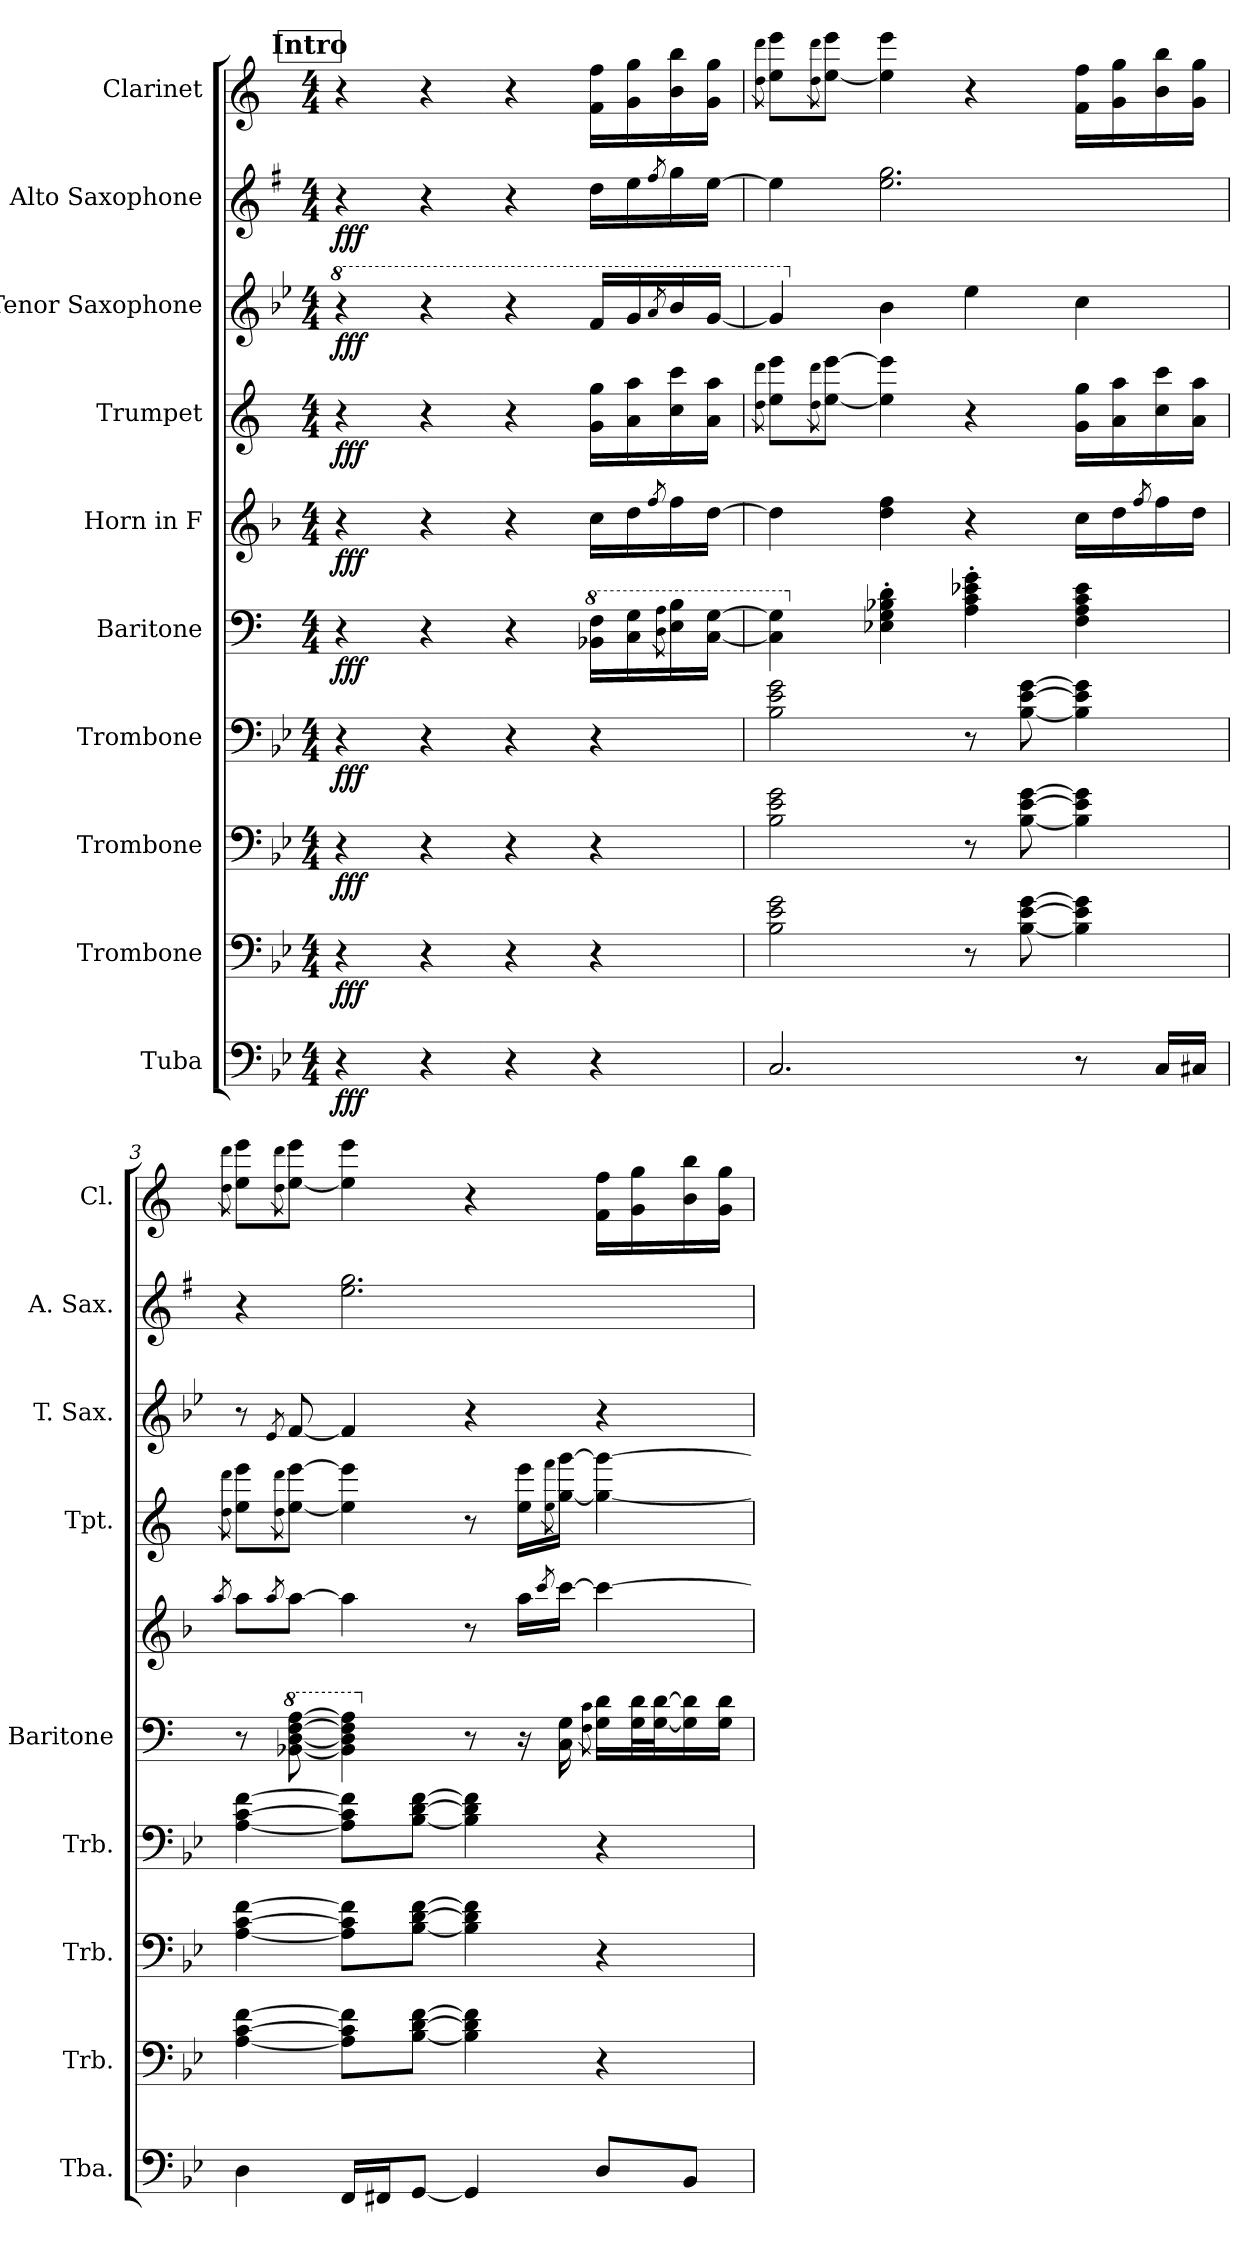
**kern	**dynam	**kern	**dynam	**kern	**dynam	**kern	**dynam	**kern	**dynam	**kern	**dynam	**kern	**dynam	**kern	**dynam	**kern	**dynam	**kern
*part10	*part10	*part9	*part9	*part8	*part8	*part7	*part7	*part6	*part6	*part5	*part5	*part4	*part4	*part3	*part3	*part2	*part2	*part1
*staff10	*staff10	*staff9	*staff9	*staff8	*staff8	*staff7	*staff7	*staff6	*staff6	*staff5	*staff5	*staff4	*staff4	*staff3	*staff3	*staff2	*staff2	*staff1
*I"Tuba	*	*I"Trombone	*	*I"Trombone	*	*I"Trombone	*	*I"Baritone	*	*I"Horn in F	*	*I"Trumpet	*	*I"Tenor Saxophone	*	*I"Alto Saxophone	*	*I"Clarinet
*I'Tba.	*	*I'Trb.	*	*I'Trb.	*	*I'Trb.	*	*I'Baritone	*	*	*	*I'Tpt.	*	*I'T. Sax.	*	*I'A. Sax.	*	*I'Cl.
*stria5	*	*stria5	*	*stria5	*	*stria5	*	*stria5	*	*stria5	*	*stria5	*	*stria5	*	*stria5	*	*stria5
*clefF4	*	*clefF4	*	*clefF4	*	*clefF4	*	*clefF4	*	*clefG2	*	*clefG2	*	*clefG2	*	*clefG2	*	*clefG2
*	*	*	*	*	*	*	*	*	*	*ITrd4c7	*	*ITrd1c2	*	*ITrd8c14	*	*ITrd5c9	*	*ITrd1c2
*k[b-e-]	*	*k[b-e-]	*	*k[b-e-]	*	*k[b-e-]	*	*k[]	*	*k[b-e-]	*	*k[b-e-]	*	*k[b-e-]	*	*k[b-e-]	*	*k[b-e-]
*M4/4	*	*M4/4	*	*M4/4	*	*M4/4	*	*M4/4	*	*M4/4	*	*M4/4	*	*M4/4	*	*M4/4	*	*M4/4
*	*	*	*	*	*	*	*	*	*	*	*	*	*	*8va	*	*	*	*
*MM60	*	*MM60	*	*MM60	*	*MM60	*	*MM60	*	*MM60	*	*MM60	*	*MM60	*	*MM60	*	*MM60
!!LO:REH:place=s1:a:t=Intro
=1	=1	=1	=1	=1	=1	=1	=1	=1	=1	=1	=1	=1	=1	=1	=1	=1	=1	=1
!	!LO:DY:b	!	!LO:DY:b	!	!LO:DY:b	!	!LO:DY:b	!	!LO:DY:b	!	!LO:DY:b	!	!LO:DY:b	!	!LO:DY:b	!	!LO:DY:b	!
4r	fff	4r	fff	4r	fff	4r	fff	4r	fff	4r	fff	4r	fff	4r	fff	4r	fff	4r
4r	.	4r	.	4r	.	4r	.	4r	.	4r	.	4r	.	4r	.	4r	.	4r
4r	.	4r	.	4r	.	4r	.	4r	.	4r	.	4r	.	4r	.	4r	.	4r
*	*	*	*	*	*	*	*	*8va	*	*	*	*	*	*	*	*	*	*
4r	.	4r	.	4r	.	4r	.	16B-X 16fLL	.	16fLL	.	16ff 16fLL	.	16fLL	.	16fLL	.	16e- 16ee-LL
.	.	.	.	.	.	.	.	16c 16g	.	16g	.	16gg 16g	.	16g	.	16g	.	16f 16ff
.	.	.	.	.	.	.	.	8qa 8qd	.	8qb-	.	.	.	8qa	.	8qa	.	.
.	.	.	.	.	.	.	.	16e 16b	.	16b-	.	16bb- 16b-	.	16b-	.	16b-	.	16a 16aa
.	.	.	.	.	.	.	.	[16c [16gJJ	.	[16gJJ	.	16gg 16gJJ	.	[16gJJ	.	[16gJJ	.	16f 16ffJJ
=2	=2	=2	=2	=2	=2	=2	=2	=2	=2	=2	=2	=2	=2	=2	=2	=2	=2	=2
.	.	.	.	.	.	.	.	.	.	.	.	8qcc 8qccc	.	.	.	.	.	8qcc 8qccc
2.C	.	2B- 2e- 2g	.	2B- 2e- 2g	.	2B- 2e- 2g	.	4c] 4g]	.	4g]	.	8dd 8dddL	.	4g]	.	4g]	.	8dd 8dddL
.	.	.	.	.	.	.	.	.	.	.	.	8qcc 8qccc	.	.	.	.	.	8qcc 8qccc
.	.	.	.	.	.	.	.	.	.	.	.	[8dd [8dddJ	.	.	.	.	.	[8dd 8dddJ
*	*	*	*	*	*	*	*	*X8va	*	*	*	*	*	*	*	*	*	*
*	*	*	*	*	*	*	*	*	*	*	*	*	*	*X8va	*	*	*	*
.	.	.	.	.	.	.	.	4B-X' 4d' 4G' 4E-X'	.	4g 4b-	.	4dd] 4ddd]	.	4B-	.	2.g 2.b-	.	4dd] 4ddd
.	.	8r	.	8r	.	8r	.	4A' 4c' 4e-X' 4g'	.	4r	.	4r	.	4e-	.	.	.	4r
.	.	[8B- [8e- [8g	.	[8B- [8e- [8g	.	[8B- [8e- [8g	.	.	.	.	.	.	.	.	.	.	.	.
8r	.	4B-] 4e-] 4g]	.	4B-] 4e-] 4g]	.	4B-] 4e-] 4g]	.	4A 4F 4c 4e-	.	16fLL	.	16ff 16fLL	.	4c	.	.	.	16e- 16ee-LL
.	.	.	.	.	.	.	.	.	.	16g	.	16gg 16g	.	.	.	.	.	16f 16ff
.	.	.	.	.	.	.	.	.	.	8qb-	.	.	.	.	.	.	.	.
16CLL	.	.	.	.	.	.	.	.	.	16b-	.	16bb- 16b-	.	.	.	.	.	16a 16aa
16C#XJJ	.	.	.	.	.	.	.	.	.	16gJJ	.	16gg 16gJJ	.	.	.	.	.	16f 16ffJJ
=3	=3	=3	=3	=3	=3	=3	=3	=3	=3	=3	=3	=3	=3	=3	=3	=3	=3	=3
*	*	*	*	*	*	*	*	*	*	*	*	*	*	*	*	*	*	*MM58
.	.	.	.	.	.	.	.	.	.	8qdd	.	8qcc 8qccc	.	.	.	.	.	8qcc 8qccc
4D	.	[4A [4c [4f	.	[4A [4c [4f	.	[4A [4c [4f	.	8r	.	8ddL	.	8dd 8dddL	.	8r	.	4r	.	8dd 8dddL
.	.	.	.	.	.	.	.	.	.	8qdd	.	8qcc 8qccc	.	8qE-	.	.	.	8qcc 8qccc
*	*	*	*	*	*	*	*	*8va	*	*	*	*	*	*	*	*	*	*
.	.	.	.	.	.	.	.	[8B-X [8d [8f [8a	.	[8ddJ	.	[8dd [8dddJ	.	[8F	.	.	.	[8dd 8dddJ
16FFLL	.	8A] 8c] 8f]L	.	8A] 8c] 8f]L	.	8A] 8c] 8f]L	.	4B-] 4d] 4f] 4a]	.	4dd]	.	4dd] 4ddd]	.	4F]	.	2.g 2.b-	.	4dd] 4ddd
16FF#XJ	.	.	.	.	.	.	.	.	.	.	.	.	.	.	.	.	.	.
[8GGJ	.	[8B- [8d [8fJ	.	[8B- [8d [8fJ	.	[8B- [8d [8fJ	.	.	.	.	.	.	.	.	.	.	.	.
*	*	*	*	*	*	*	*	*X8va	*	*	*	*	*	*	*	*	*	*
4GG]	.	4B-] 4d] 4f]	.	4B-] 4d] 4f]	.	4B-] 4d] 4f]	.	8r	.	8r	.	8r	.	4r	.	.	.	4r
.	.	.	.	.	.	.	.	16r	.	16ddLL	.	16dd 16dddLL	.	.	.	.	.	.
.	.	.	.	.	.	.	.	.	.	8qff	.	8qdd 8qeee-	.	.	.	.	.	.
.	.	.	.	.	.	.	.	16G 16C	.	[16ffJJ	.	[16ff [16fffJJ	.	.	.	.	.	.
.	.	.	.	.	.	.	.	8qc 8qF	.	.	.	.	.	.	.	.	.	.
8DL	.	4r	.	4r	.	4r	.	16G 16dLL	.	4ff_	.	4ff_ 4fff_	.	4r	.	.	.	16e- 16ee-LL
.	.	.	.	.	.	.	.	32G 32dL	.	.	.	.	.	.	.	.	.	16f 16ff
.	.	.	.	.	.	.	.	[32G [32dJ	.	.	.	.	.	.	.	.	.	.
8BB-J	.	.	.	.	.	.	.	16d] 16G]	.	.	.	.	.	.	.	.	.	16a 16aa
.	.	.	.	.	.	.	.	16d 16GJJ	.	.	.	.	.	.	.	.	.	16f 16ffJJ
=	=	=	=	=	=	=	=	=	=	=	=	=	=	=	=	=	=	=
*-	*-	*-	*-	*-	*-	*-	*-	*-	*-	*-	*-	*-	*-	*-	*-	*-	*-	*-
